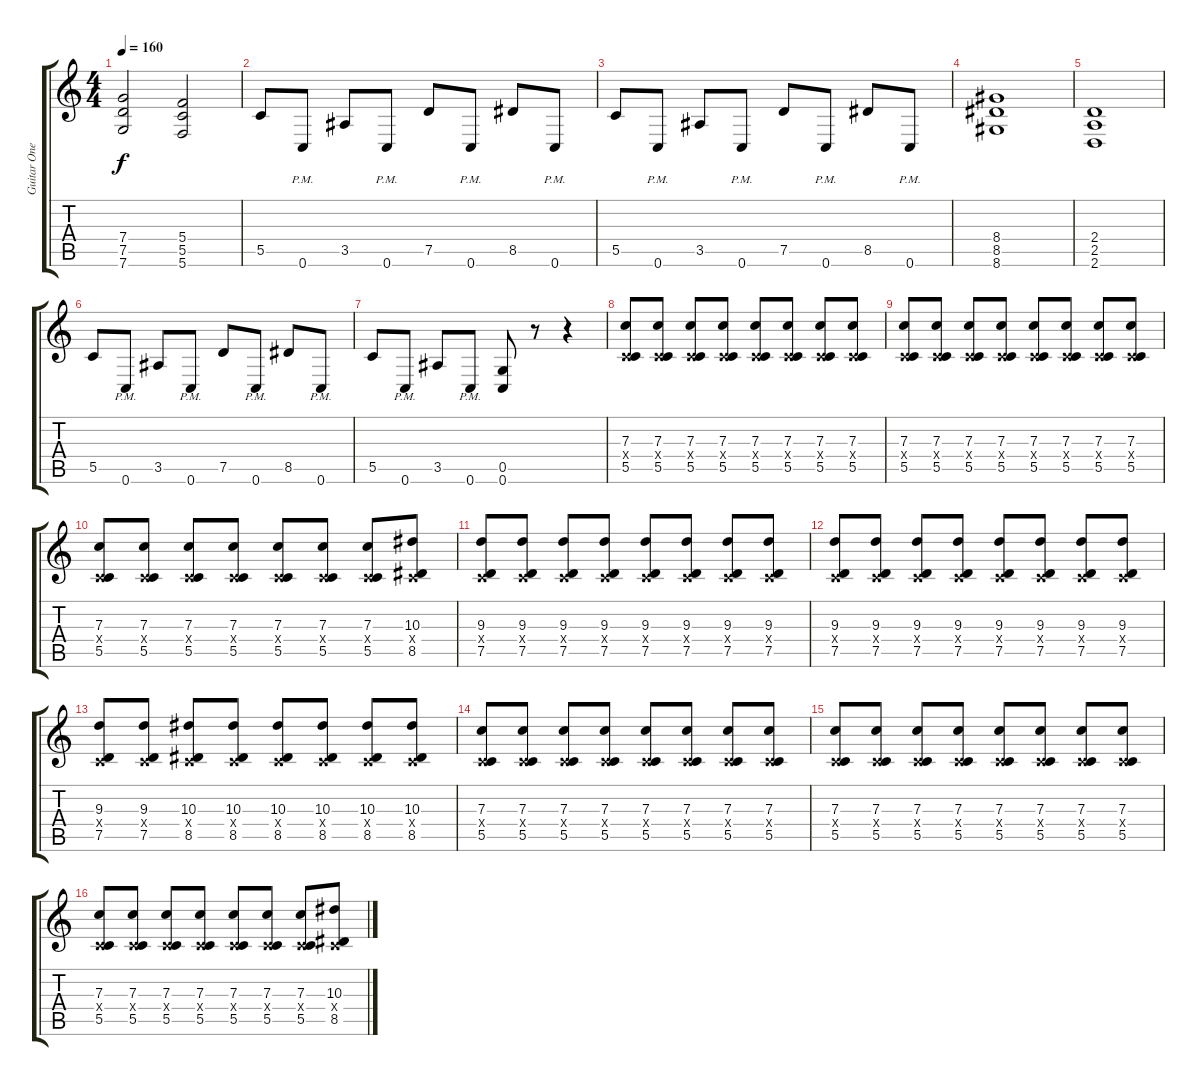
\track ("Guitar One" "Guitar One") {instrument distortionguitar}
\staff {score tabs}
\tuning (D4 A3 F3 C3 G2 C2) {hide}
\ts (4 4)
\tempo 160
\clef g2
\ks c
(7.4 7.5 7.6).2{dy f} (5.4 5.5 5.6).2 |
5.5.8 0.6{pm}.8 3.5.8 0.6{pm}.8 7.5.8 0.6{pm}.8 8.5.8 0.6{pm}.8 |
5.5.8 0.6{pm}.8 3.5.8 0.6{pm}.8 7.5.8 0.6{pm}.8 8.5.8 0.6{pm}.8 |
(8.4 8.5 8.6).1 |
(2.4 2.5 2.6).1 |
5.5.8 0.6{pm}.8 3.5.8 0.6{pm}.8 7.5.8 0.6{pm}.8 8.5.8 0.6{pm}.8 |
5.5.8 0.6{pm}.8 3.5.8 0.6{pm}.8 (0.5 0.6).8 r.8 r.4 |
(7.3 0.4{x} 5.5).8{volume 8} (7.3 0.4{x} 5.5).8 (7.3 0.4{x} 5.5).8 (7.3 0.4{x} 5.5).8 (7.3 0.4{x} 5.5).8 (7.3 0.4{x} 5.5).8 (7.3 0.4{x} 5.5).8 (7.3 0.4{x} 5.5).8 |
(7.3 0.4{x} 5.5).8 (7.3 0.4{x} 5.5).8 (7.3 0.4{x} 5.5).8 (7.3 0.4{x} 5.5).8 (7.3 0.4{x} 5.5).8 (7.3 0.4{x} 5.5).8 (7.3 0.4{x} 5.5).8 (7.3 0.4{x} 5.5).8 |
(7.3 0.4{x} 5.5).8 (7.3 0.4{x} 5.5).8 (7.3 0.4{x} 5.5).8 (7.3 0.4{x} 5.5).8 (7.3 0.4{x} 5.5).8 (7.3 0.4{x} 5.5).8 (7.3 0.4{x} 5.5).8 (10.3 0.4{x} 8.5).8 |
(9.3 0.4{x} 7.5).8 (9.3 0.4{x} 7.5).8 (9.3 0.4{x} 7.5).8 (9.3 0.4{x} 7.5).8 (9.3 0.4{x} 7.5).8 (9.3 0.4{x} 7.5).8 (9.3 0.4{x} 7.5).8 (9.3 0.4{x} 7.5).8 |
(9.3 0.4{x} 7.5).8 (9.3 0.4{x} 7.5).8 (9.3 0.4{x} 7.5).8 (9.3 0.4{x} 7.5).8 (9.3 0.4{x} 7.5).8 (9.3 0.4{x} 7.5).8 (9.3 0.4{x} 7.5).8 (9.3 0.4{x} 7.5).8 |
(9.3 0.4{x} 7.5).8 (9.3 0.4{x} 7.5).8 (10.3 0.4{x} 8.5).8 (10.3 0.4{x} 8.5).8 (10.3 0.4{x} 8.5).8 (10.3 0.4{x} 8.5).8 (10.3 0.4{x} 8.5).8 (10.3 0.4{x} 8.5).8 |
(7.3 0.4{x} 5.5).8 (7.3 0.4{x} 5.5).8 (7.3 0.4{x} 5.5).8 (7.3 0.4{x} 5.5).8 (7.3 0.4{x} 5.5).8 (7.3 0.4{x} 5.5).8 (7.3 0.4{x} 5.5).8 (7.3 0.4{x} 5.5).8 |
(7.3 0.4{x} 5.5).8 (7.3 0.4{x} 5.5).8 (7.3 0.4{x} 5.5).8 (7.3 0.4{x} 5.5).8 (7.3 0.4{x} 5.5).8 (7.3 0.4{x} 5.5).8 (7.3 0.4{x} 5.5).8 (7.3 0.4{x} 5.5).8 |
(7.3 0.4{x} 5.5).8 (7.3 0.4{x} 5.5).8 (7.3 0.4{x} 5.5).8 (7.3 0.4{x} 5.5).8 (7.3 0.4{x} 5.5).8 (7.3 0.4{x} 5.5).8 (7.3 0.4{x} 5.5).8 (10.3 0.4{x} 8.5).8
